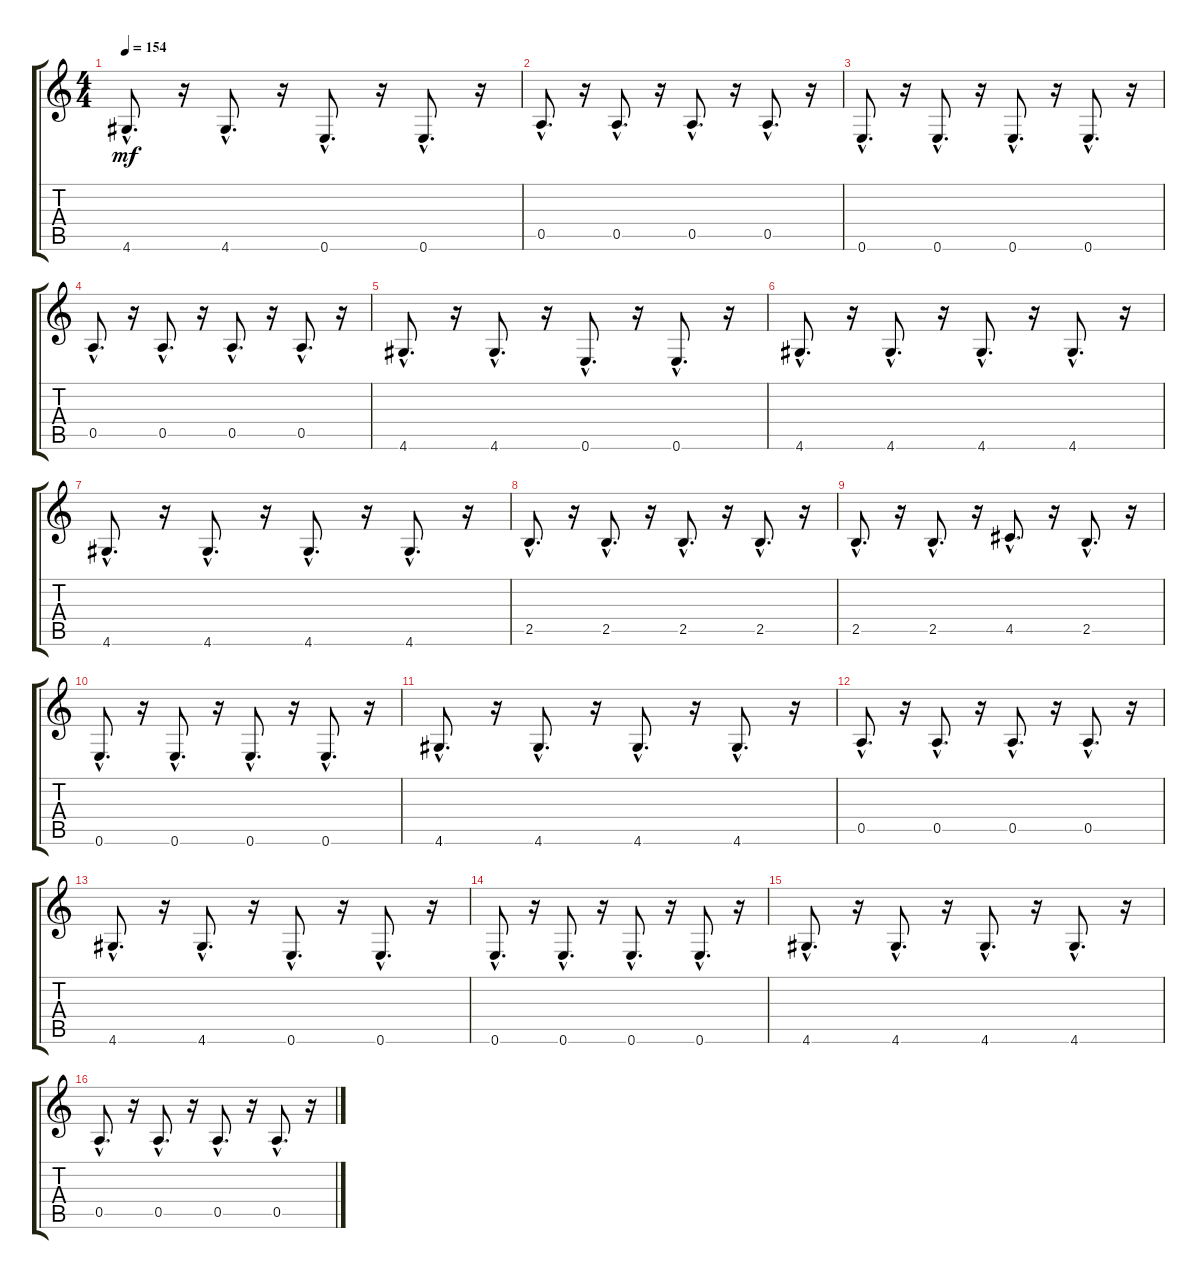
\track "" {instrument fretlessbass}
\staff {score tabs}
\tuning (E4 B3 G3 D3 A2 E2) {hide}
\ts (4 4)
\tempo 154
\clef g2
\ks c
4.6{hac}.8{d dy mf} r.16 4.6{hac}.8{d} r.16 0.6{hac}.8{d} r.16 0.6{hac}.8{d} r.16 |
0.5{hac}.8{d} r.16 0.5{hac}.8{d} r.16 0.5{hac}.8{d} r.16 0.5{hac}.8{d} r.16 |
0.6{hac}.8{d} r.16 0.6{hac}.8{d} r.16 0.6{hac}.8{d} r.16 0.6{hac}.8{d} r.16 |
0.5{hac}.8{d} r.16 0.5{hac}.8{d} r.16 0.5{hac}.8{d} r.16 0.5{hac}.8{d} r.16 |
4.6{hac}.8{d} r.16 4.6{hac}.8{d} r.16 0.6{hac}.8{d} r.16 0.6{hac}.8{d} r.16 |
4.6{hac}.8{d} r.16 4.6{hac}.8{d} r.16 4.6{hac}.8{d} r.16 4.6{hac}.8{d} r.16 |
4.6{hac}.8{d} r.16 4.6{hac}.8{d} r.16 4.6{hac}.8{d} r.16 4.6{hac}.8{d} r.16 |
2.5{hac}.8{d} r.16 2.5{hac}.8{d} r.16 2.5{hac}.8{d} r.16 2.5{hac}.8{d} r.16 |
2.5{hac}.8{d} r.16 2.5{hac}.8{d} r.16 4.5{hac}.8{d} r.16 2.5{hac}.8{d} r.16 |
0.6{hac}.8{d} r.16 0.6{hac}.8{d} r.16 0.6{hac}.8{d} r.16 0.6{hac}.8{d} r.16 |
4.6{hac}.8{d} r.16 4.6{hac}.8{d} r.16 4.6{hac}.8{d} r.16 4.6{hac}.8{d} r.16 |
0.5{hac}.8{d} r.16 0.5{hac}.8{d} r.16 0.5{hac}.8{d} r.16 0.5{hac}.8{d} r.16 |
4.6{hac}.8{d} r.16 4.6{hac}.8{d} r.16 0.6{hac}.8{d} r.16 0.6{hac}.8{d} r.16 |
0.6{hac}.8{d} r.16 0.6{hac}.8{d} r.16 0.6{hac}.8{d} r.16 0.6{hac}.8{d} r.16 |
4.6{hac}.8{d} r.16 4.6{hac}.8{d} r.16 4.6{hac}.8{d} r.16 4.6{hac}.8{d} r.16 |
0.5{hac}.8{d} r.16 0.5{hac}.8{d} r.16 0.5{hac}.8{d} r.16 0.5{hac}.8{d} r.16
